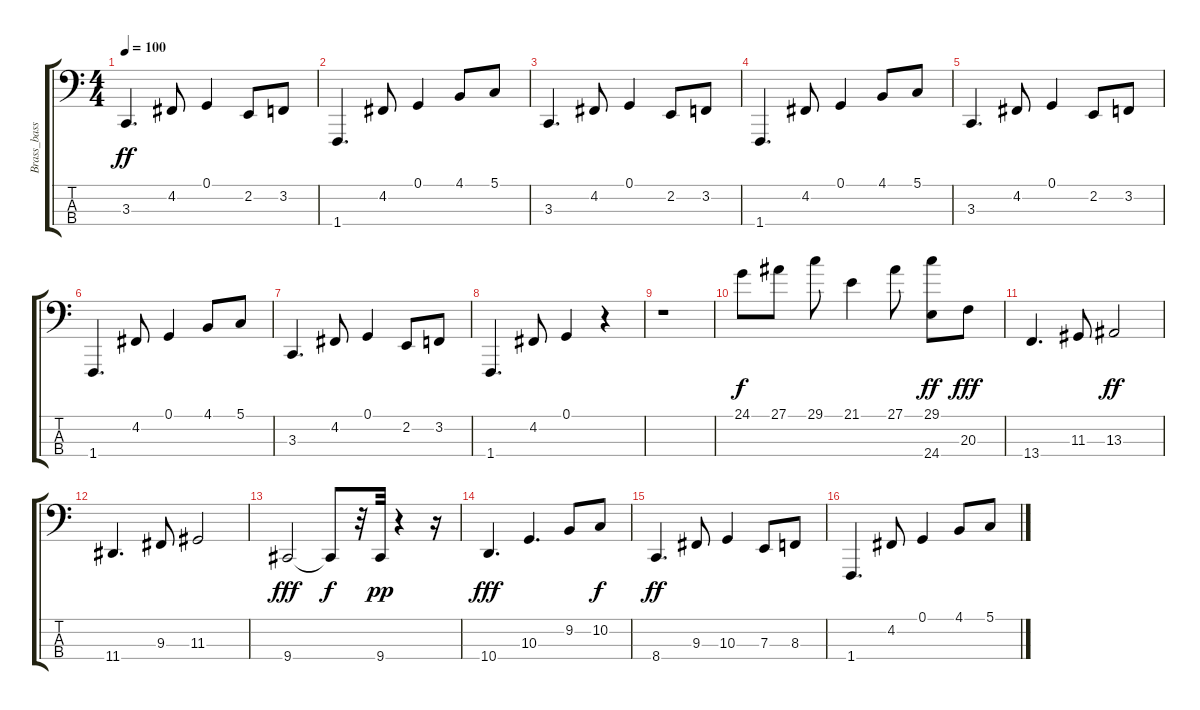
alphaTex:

\track ("Brass_bass" "Brass_bass") {instrument lead8bassandlead}
\staff {score tabs}
\tuning (G2 D2 A1 E1) {hide}
\ts (4 4)
\tempo 100
\clef f4
\ks c
3.3.4{d dy ff} 4.2.8 0.1.4 2.2.8 3.2.8 |
1.4.4{d} 4.2.8 0.1.4 4.1.8 5.1.8 |
3.3.4{d} 4.2.8 0.1.4 2.2.8 3.2.8 |
1.4.4{d} 4.2.8 0.1.4 4.1.8 5.1.8 |
3.3.4{d} 4.2.8 0.1.4 2.2.8 3.2.8 |
1.4.4{d} 4.2.8 0.1.4 4.1.8 5.1.8 |
3.3.4{d} 4.2.8 0.1.4 2.2.8 3.2.8 |
1.4.4{d} 4.2.8 0.1.4 r.4 |
r.1 |
24.1.8{dy f} 27.1.8 29.1.8 21.1.4 27.1.8 (29.1 24.4).8{dy ff} 20.3.8{dy fff} |
13.4.4{d} 11.3.8 13.3.2{dy ff} |
11.4.4{d} 9.3.8 11.3.2 |
9.4.2{dy fff} 9.4{t}.8{dy f} r.32 9.4.32{dy pp} r.4 r.16 |
10.4.4{d dy fff} 10.3.4{d} 9.2.8 10.2.8{dy f} |
8.4.4{d dy ff} 9.3.8 10.3.4 7.3.8 8.3.8 |
1.4.4{d} 4.2.8 0.1.4 4.1.8 5.1.8
